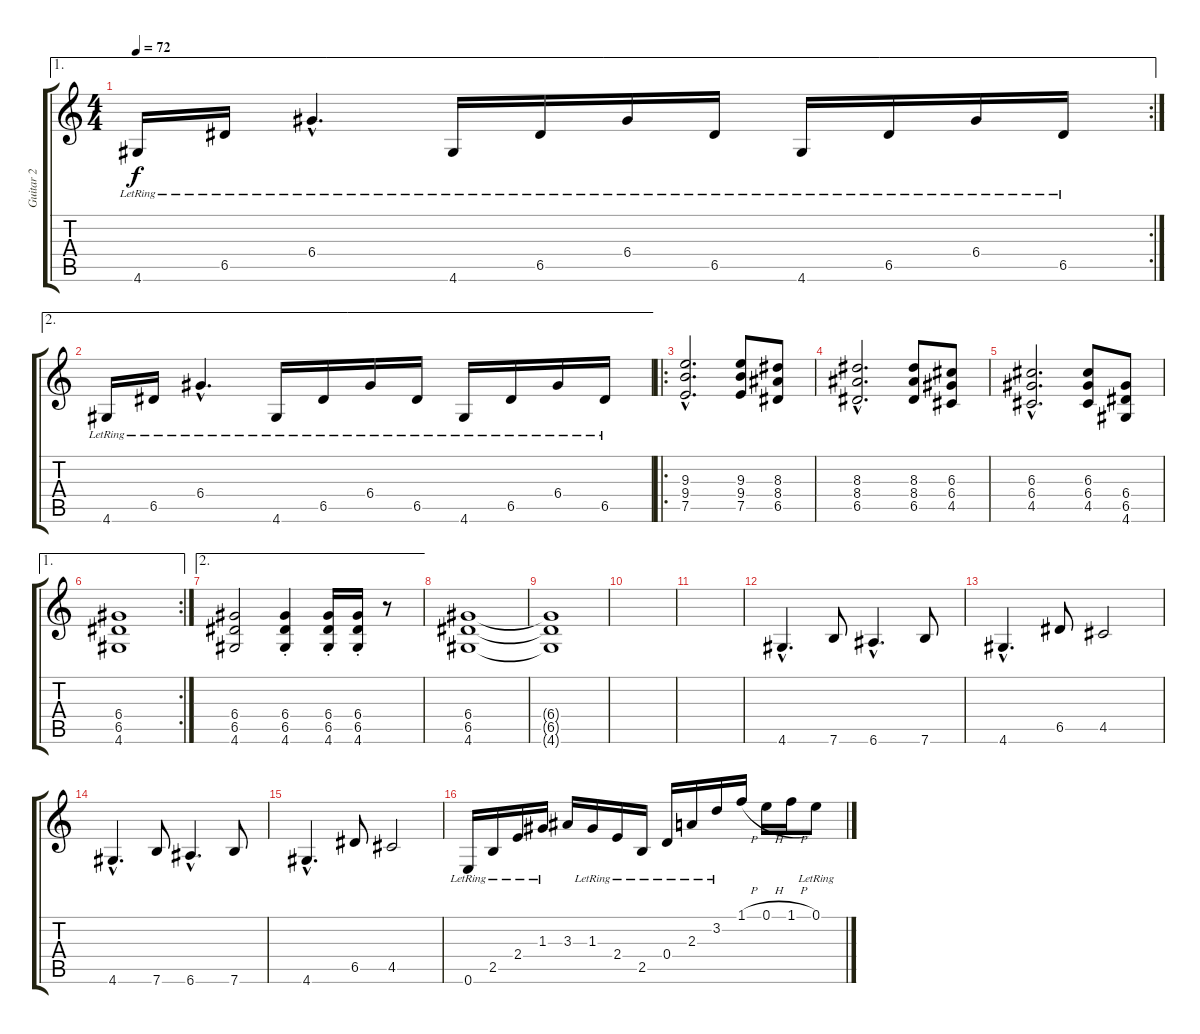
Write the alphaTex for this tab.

\track ("Guitar 2" "Guitar 2") {instrument distortionguitar}
\staff {score tabs}
\tuning (E4 B3 G3 D3 A2 E2) {hide}
\ae 1
\rc 2
\ts (4 4)
\tempo 72
\clef g2
\ks c
4.6{lr}.16{dy f} 6.5{lr}.16 6.4{hac lr}.4{d} 4.6{lr}.16 6.5{lr}.16 6.4{lr}.16 6.5{lr}.16 4.6{lr}.16 6.5{lr}.16 6.4{lr}.16 6.5{lr}.16 |
\ae 2
4.6{lr}.16 6.5{lr}.16 6.4{hac lr}.4{d} 4.6{lr}.16 6.5{lr}.16 6.4{lr}.16 6.5{lr}.16 4.6{lr}.16 6.5{lr}.16 6.4{lr}.16 6.5{lr}.16 |
\ro
(9.3{hac} 9.4{hac} 7.5{hac}).2{d instrument distortionguitar} (9.3 9.4 7.5).8 (8.3 8.4 6.5).8 |
(8.3{hac} 8.4{hac} 6.5{hac}).2{d} (8.3 8.4 6.5).8 (6.3 6.4 4.5).8 |
(6.3{hac} 6.4{hac} 4.5{hac}).2{d} (6.3 6.4 4.5).8 (6.4 6.5 4.6).8 |
\ae 1
\rc 2
(6.4 6.5 4.6).1 |
\ae 2
(6.4 6.5 4.6).2 (6.4{st} 6.5{st} 4.6{st}).4 (6.4{st} 6.5{st} 4.6{st}).16 (6.4{st} 6.5{st} 4.6{st}).16 r.8 |
(6.4 6.5 4.6).1{volume 0} |
(6.4{t} 6.5{t} 4.6{t}).1 |
|
|
4.6{hac}.4{d volume 10} 7.6.8 6.6{hac}.4{d} 7.6.8 |
4.6{hac}.4{d} 6.5.8 4.5.2 |
4.6{hac}.4{d volume 10} 7.6.8 6.6{hac}.4{d} 7.6.8 |
4.6{hac}.4{d} 6.5.8 4.5.2 |
0.6{lr}.16{volume 11 balance 8 instrument acousticguitarnylon} 2.5{lr}.16 2.4{lr}.16 1.3{lr}.16 3.3.16 1.3{lr}.16 2.4{lr}.16 2.5{lr}.16 0.4{lr}.16 2.3{lr}.16 3.2{lr}.16 1.1{h}.16 0.1{h}.16 1.1{h}.16 0.1{lr}.8
